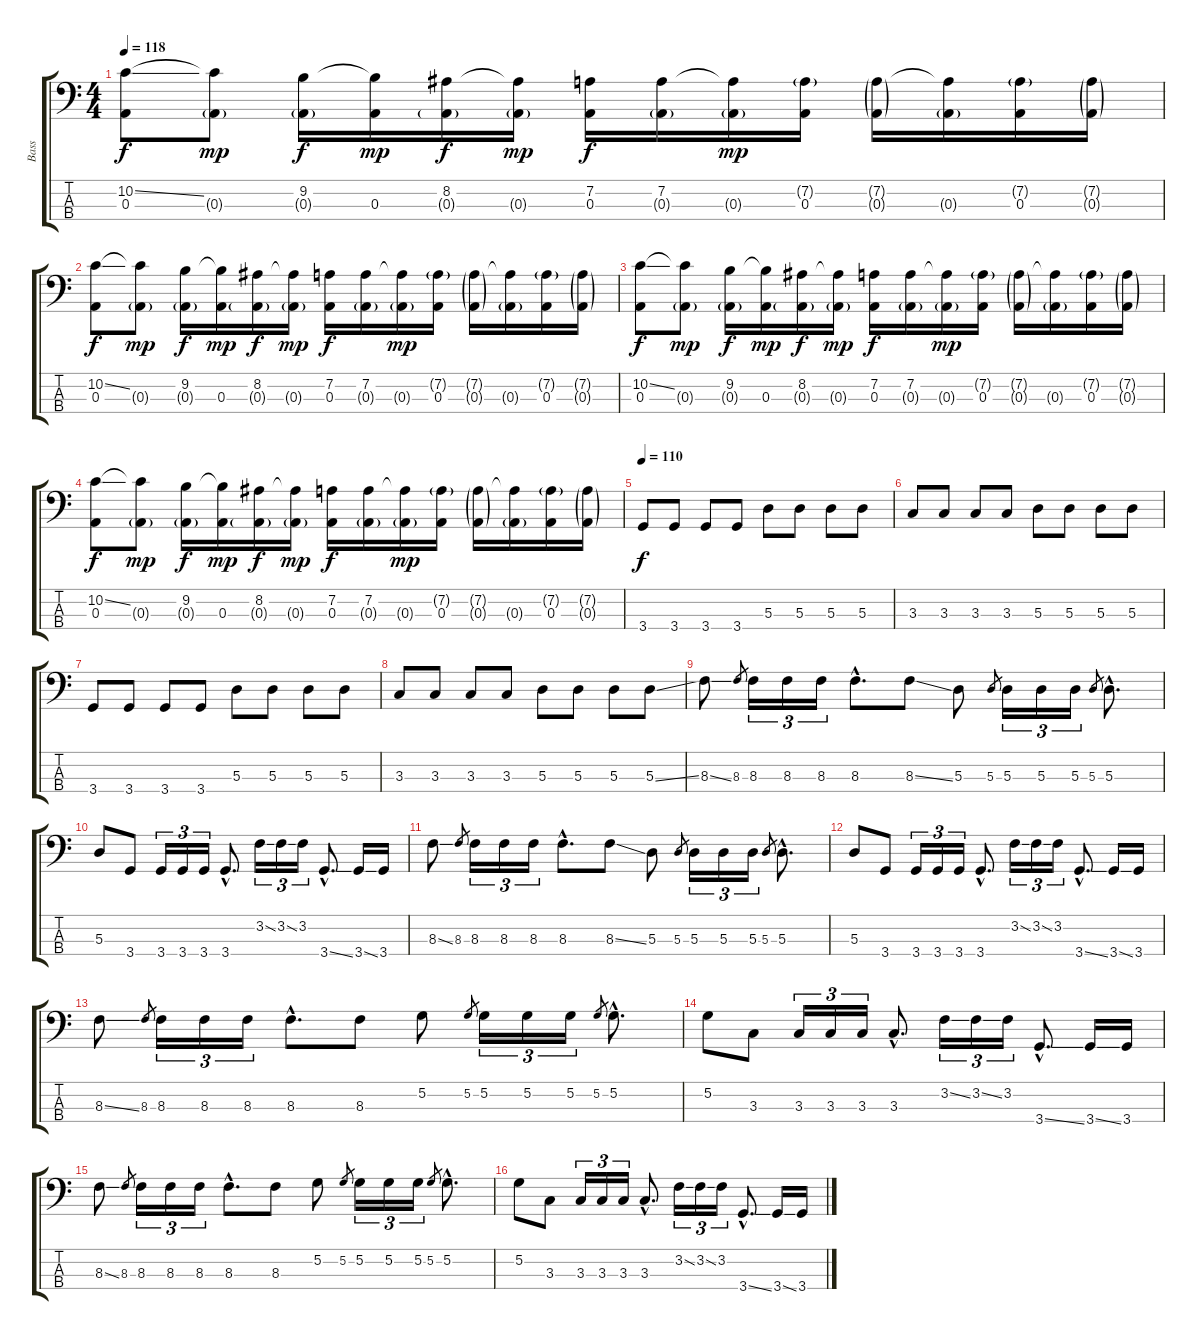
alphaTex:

\track ("Bass" "Bass") {instrument electricbassfinger}
\staff {score tabs}
\tuning (G2 D2 A1 E1) {hide}
\ts (4 4)
\tempo 118
\clef f4
\ks c
(10.2{ss} 0.3).8{dy f} (10.2{t} 0.3{g}).8{dy mp} (9.2 0.3{g}).16{dy f} (9.2{t} 0.3).16{dy mp} (8.2 0.3{g}).16{dy f} (8.2{t} 0.3{g}).16{dy mp} (7.2 0.3).16{dy f} (7.2 0.3{g}).16 (7.2{t} 0.3{g}).16{dy mp} (7.2{g} 0.3).16 (7.2{g} 0.3{g}).16 (7.2{t} 0.3{g}).16 (7.2{g} 0.3).16 (7.2{g} 0.3{g}).16 |
(10.2{ss} 0.3).8{dy f} (10.2{t} 0.3{g}).8{dy mp} (9.2 0.3{g}).16{dy f} (9.2{t} 0.3).16{dy mp} (8.2 0.3{g}).16{dy f} (8.2{t} 0.3{g}).16{dy mp} (7.2 0.3).16{dy f} (7.2 0.3{g}).16 (7.2{t} 0.3{g}).16{dy mp} (7.2{g} 0.3).16 (7.2{g} 0.3{g}).16 (7.2{t} 0.3{g}).16 (7.2{g} 0.3).16 (7.2{g} 0.3{g}).16 |
(10.2{ss} 0.3).8{dy f} (10.2{t} 0.3{g}).8{dy mp} (9.2 0.3{g}).16{dy f} (9.2{t} 0.3).16{dy mp} (8.2 0.3{g}).16{dy f} (8.2{t} 0.3{g}).16{dy mp} (7.2 0.3).16{dy f} (7.2 0.3{g}).16 (7.2{t} 0.3{g}).16{dy mp} (7.2{g} 0.3).16 (7.2{g} 0.3{g}).16 (7.2{t} 0.3{g}).16 (7.2{g} 0.3).16 (7.2{g} 0.3{g}).16 |
(10.2{ss} 0.3).8{dy f} (10.2{t} 0.3{g}).8{dy mp} (9.2 0.3{g}).16{dy f} (9.2{t} 0.3).16{dy mp} (8.2 0.3{g}).16{dy f} (8.2{t} 0.3{g}).16{dy mp} (7.2 0.3).16{dy f} (7.2 0.3{g}).16 (7.2{t} 0.3{g}).16{dy mp} (7.2{g} 0.3).16 (7.2{g} 0.3{g}).16 (7.2{t} 0.3{g}).16 (7.2{g} 0.3).16 (7.2{g} 0.3{g}).16 |
\tempo 110
3.4.8{dy f instrument electricbassfinger} 3.4.8 3.4.8 3.4.8 5.3.8 5.3.8 5.3.8 5.3.8 |
3.3.8 3.3.8 3.3.8 3.3.8 5.3.8 5.3.8 5.3.8 5.3.8 |
3.4.8 3.4.8 3.4.8 3.4.8 5.3.8 5.3.8 5.3.8 5.3.8 |
3.3.8 3.3.8 3.3.8 3.3.8 5.3.8 5.3.8 5.3.8 5.3{ss}.8 |
8.3{ss}.8 8.3.8{gr} 8.3.16{tu (3 2)} 8.3.16{tu (3 2)} 8.3.16{tu (3 2)} 8.3{hac}.8{d} 8.3{ss}.8 5.3.8 5.3.8{gr} 5.3.16{tu (3 2)} 5.3.16{tu (3 2)} 5.3.16{tu (3 2)} 5.3.8{gr} 5.3{hac}.8{d} |
5.3.8 3.4.8 3.4.16{tu (3 2)} 3.4.16{tu (3 2)} 3.4.16{tu (3 2)} 3.4{hac}.8{d} 3.2{ss}.16{tu (3 2)} 3.2{ss}.16{tu (3 2)} 3.2.16{tu (3 2)} 3.4{ss hac}.8{d} 3.4{ss}.16 3.4.16 |
8.3{ss}.8 8.3.8{gr} 8.3.16{tu (3 2)} 8.3.16{tu (3 2)} 8.3.16{tu (3 2)} 8.3{hac}.8{d} 8.3{ss}.8 5.3.8 5.3.8{gr} 5.3.16{tu (3 2)} 5.3.16{tu (3 2)} 5.3.16{tu (3 2)} 5.3.8{gr} 5.3{hac}.8{d} |
5.3.8 3.4.8 3.4.16{tu (3 2)} 3.4.16{tu (3 2)} 3.4.16{tu (3 2)} 3.4{hac}.8{d} 3.2{ss}.16{tu (3 2)} 3.2{ss}.16{tu (3 2)} 3.2.16{tu (3 2)} 3.4{ss hac}.8{d} 3.4{ss}.16 3.4.16 |
8.3{ss}.8 8.3.8{gr} 8.3.16{tu (3 2)} 8.3.16{tu (3 2)} 8.3.16{tu (3 2)} 8.3{hac}.8{d} 8.3.8 5.2.8 5.2.8{gr} 5.2.16{tu (3 2)} 5.2.16{tu (3 2)} 5.2.16{tu (3 2)} 5.2.8{gr} 5.2{hac}.8{d} |
5.2.8 3.3.8 3.3.16{tu (3 2)} 3.3.16{tu (3 2)} 3.3.16{tu (3 2)} 3.3{hac}.8{d} 3.2{ss}.16{tu (3 2)} 3.2{ss}.16{tu (3 2)} 3.2.16{tu (3 2)} 3.4{ss hac}.8{d} 3.4{ss}.16 3.4.16 |
8.3{ss}.8 8.3.8{gr} 8.3.16{tu (3 2)} 8.3.16{tu (3 2)} 8.3.16{tu (3 2)} 8.3{hac}.8{d} 8.3.8 5.2.8 5.2.8{gr} 5.2.16{tu (3 2)} 5.2.16{tu (3 2)} 5.2.16{tu (3 2)} 5.2.8{gr} 5.2{hac}.8{d} |
5.2.8 3.3.8 3.3.16{tu (3 2)} 3.3.16{tu (3 2)} 3.3.16{tu (3 2)} 3.3{hac}.8{d} 3.2{ss}.16{tu (3 2)} 3.2{ss}.16{tu (3 2)} 3.2.16{tu (3 2)} 3.4{ss hac}.8{d} 3.4{ss}.16 3.4.16
